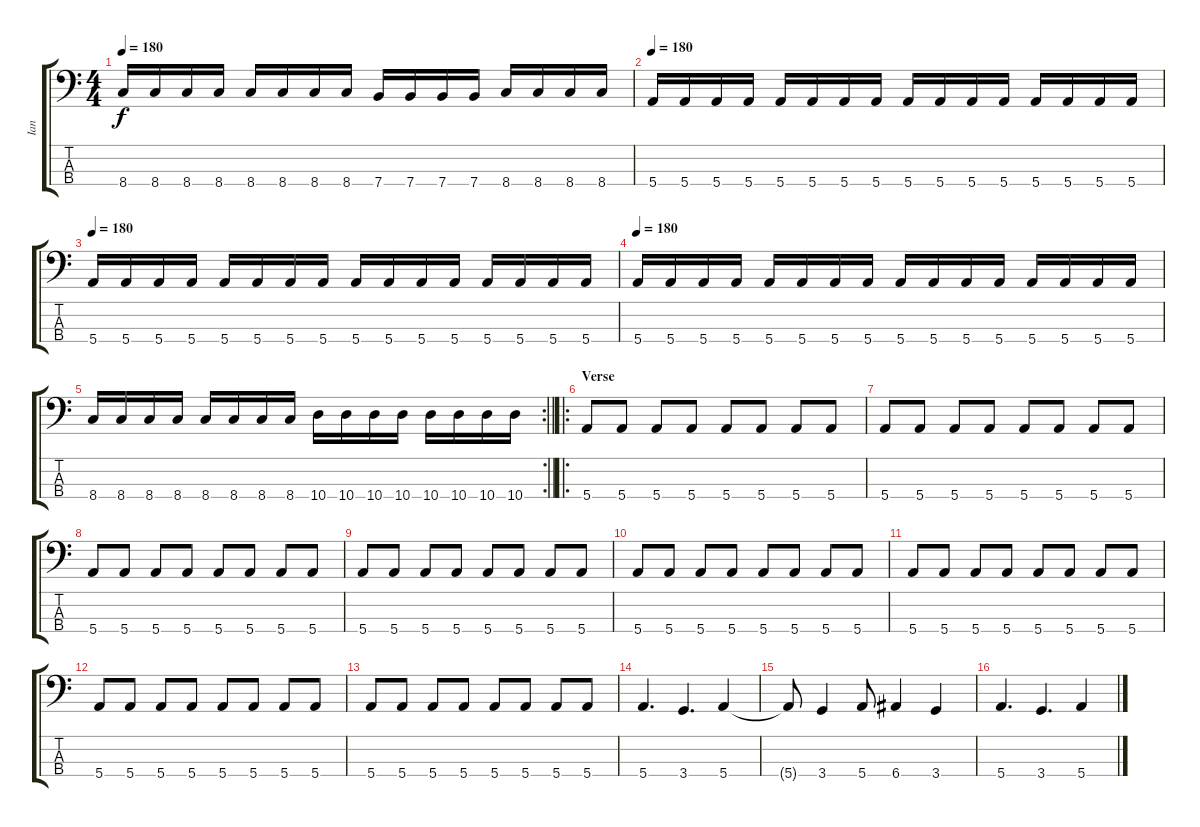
\track ("Ian " "Ian ") {instrument electricbassfinger}
\staff {score tabs}
\tuning (G2 D2 A1 E1) {hide}
\ts (4 4)
\tempo 180
\clef f4
\ks c
8.4.16{dy f} 8.4.16 8.4.16 8.4.16 8.4.16 8.4.16 8.4.16 8.4.16 7.4.16 7.4.16 7.4.16 7.4.16 8.4.16 8.4.16 8.4.16 8.4.16 |
\tempo 180
5.4.16 5.4.16 5.4.16 5.4.16 5.4.16 5.4.16 5.4.16 5.4.16 5.4.16 5.4.16 5.4.16 5.4.16 5.4.16 5.4.16 5.4.16 5.4.16 |
\tempo 180
5.4.16 5.4.16 5.4.16 5.4.16 5.4.16 5.4.16 5.4.16 5.4.16 5.4.16 5.4.16 5.4.16 5.4.16 5.4.16 5.4.16 5.4.16 5.4.16 |
\tempo 180
5.4.16 5.4.16 5.4.16 5.4.16 5.4.16 5.4.16 5.4.16 5.4.16 5.4.16 5.4.16 5.4.16 5.4.16 5.4.16 5.4.16 5.4.16 5.4.16 |
\rc 2
\barLineRight lightlight
8.4.16 8.4.16 8.4.16 8.4.16 8.4.16 8.4.16 8.4.16 8.4.16 10.4.16 10.4.16 10.4.16 10.4.16 10.4.16 10.4.16 10.4.16 10.4.16 |
\ro
\section ("" "Verse")
5.4.8 5.4.8 5.4.8 5.4.8 5.4.8 5.4.8 5.4.8 5.4.8 |
5.4.8 5.4.8 5.4.8 5.4.8 5.4.8 5.4.8 5.4.8 5.4.8 |
5.4.8 5.4.8 5.4.8 5.4.8 5.4.8 5.4.8 5.4.8 5.4.8 |
5.4.8 5.4.8 5.4.8 5.4.8 5.4.8 5.4.8 5.4.8 5.4.8 |
5.4.8 5.4.8 5.4.8 5.4.8 5.4.8 5.4.8 5.4.8 5.4.8 |
5.4.8 5.4.8 5.4.8 5.4.8 5.4.8 5.4.8 5.4.8 5.4.8 |
5.4.8 5.4.8 5.4.8 5.4.8 5.4.8 5.4.8 5.4.8 5.4.8 |
5.4.8 5.4.8 5.4.8 5.4.8 5.4.8 5.4.8 5.4.8 5.4.8 |
5.4.4{d} 3.4.4{d} 5.4.4 |
5.4{t}.8 3.4.4 5.4.8 6.4.4 3.4.4 |
5.4.4{d} 3.4.4{d} 5.4.4
